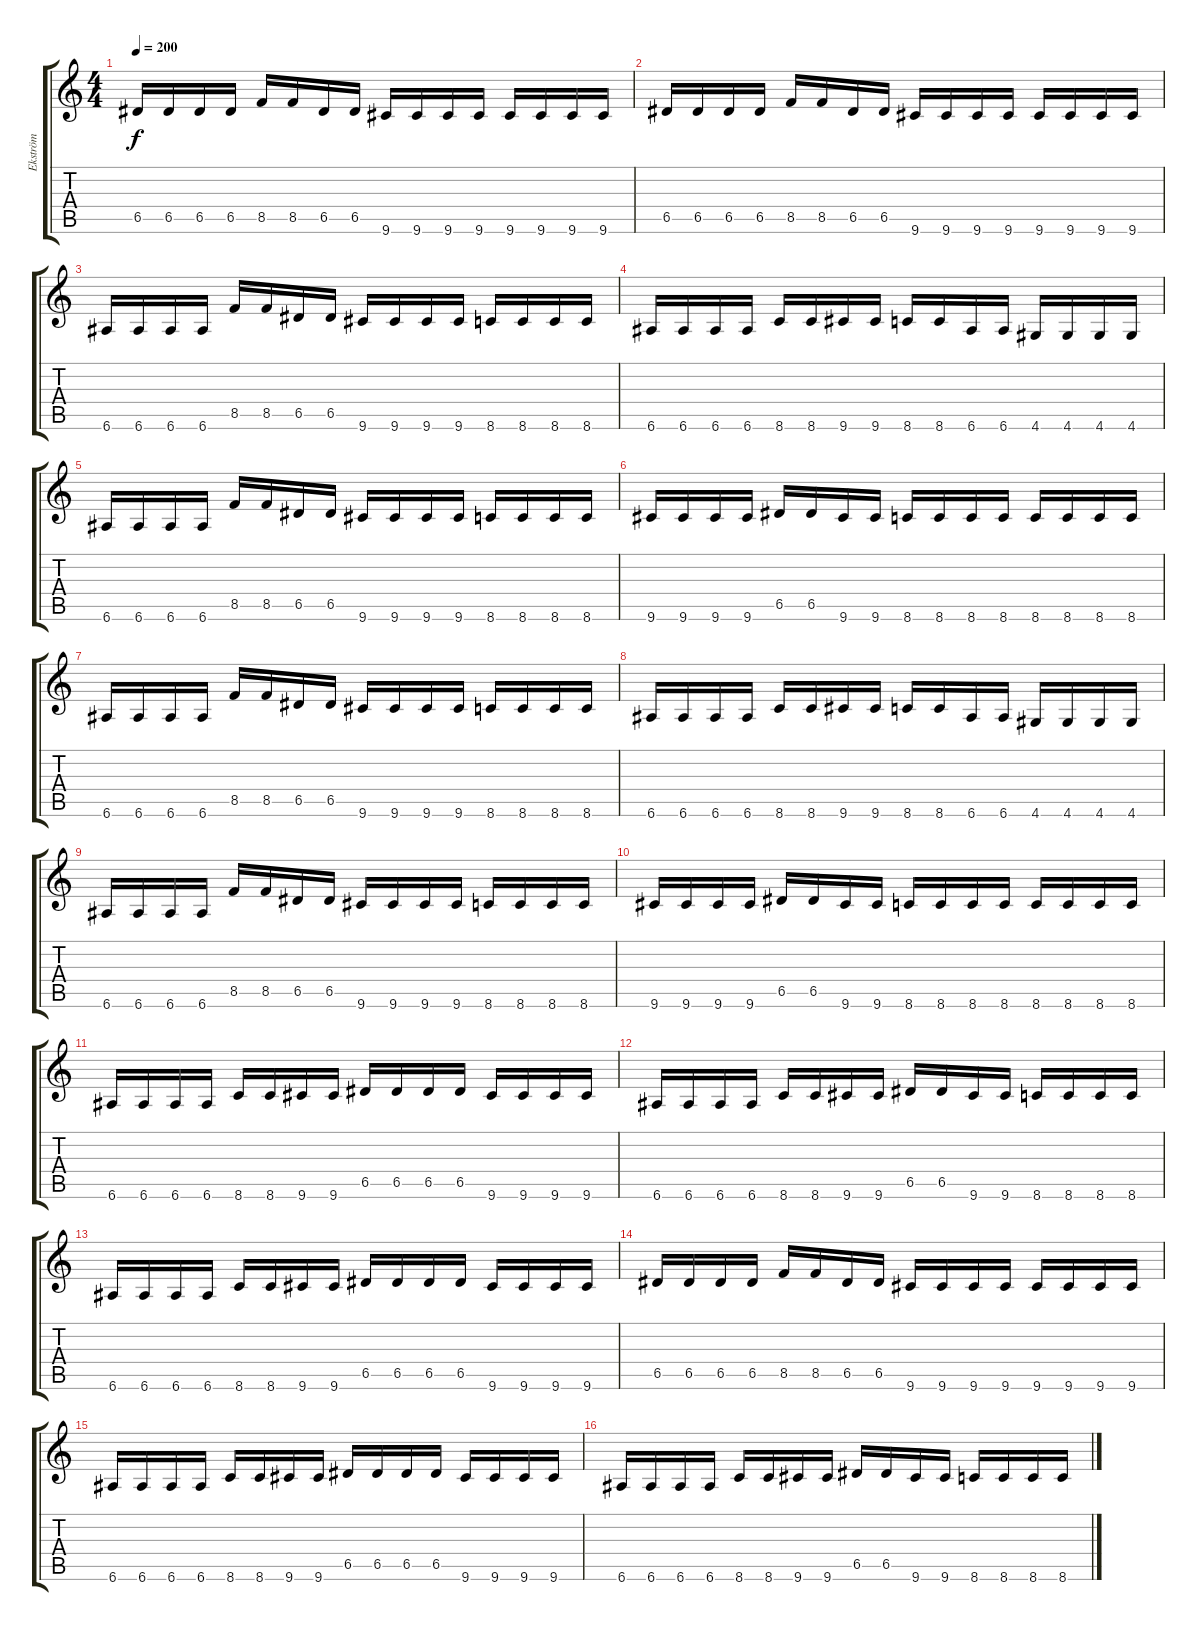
\track ("Ekström" "Ekström") {instrument distortionguitar}
\staff {score tabs}
\tuning (E4 B3 G3 D3 A2 E2) {hide}
\ts (4 4)
\tempo 200
\clef g2
\ks c
6.5.16{dy f} 6.5.16 6.5.16 6.5.16 8.5.16 8.5.16 6.5.16 6.5.16 9.6.16 9.6.16 9.6.16 9.6.16 9.6.16 9.6.16 9.6.16 9.6.16 |
6.5.16 6.5.16 6.5.16 6.5.16 8.5.16 8.5.16 6.5.16 6.5.16 9.6.16 9.6.16 9.6.16 9.6.16 9.6.16 9.6.16 9.6.16 9.6.16 |
6.6.16 6.6.16 6.6.16 6.6.16 8.5.16 8.5.16 6.5.16 6.5.16 9.6.16 9.6.16 9.6.16 9.6.16 8.6.16 8.6.16 8.6.16 8.6.16 |
6.6.16 6.6.16 6.6.16 6.6.16 8.6.16 8.6.16 9.6.16 9.6.16 8.6.16 8.6.16 6.6.16 6.6.16 4.6.16 4.6.16 4.6.16 4.6.16 |
6.6.16 6.6.16 6.6.16 6.6.16 8.5.16 8.5.16 6.5.16 6.5.16 9.6.16 9.6.16 9.6.16 9.6.16 8.6.16 8.6.16 8.6.16 8.6.16 |
9.6.16 9.6.16 9.6.16 9.6.16 6.5.16 6.5.16 9.6.16 9.6.16 8.6.16 8.6.16 8.6.16 8.6.16 8.6.16 8.6.16 8.6.16 8.6.16 |
6.6.16 6.6.16 6.6.16 6.6.16 8.5.16 8.5.16 6.5.16 6.5.16 9.6.16 9.6.16 9.6.16 9.6.16 8.6.16 8.6.16 8.6.16 8.6.16 |
6.6.16 6.6.16 6.6.16 6.6.16 8.6.16 8.6.16 9.6.16 9.6.16 8.6.16 8.6.16 6.6.16 6.6.16 4.6.16 4.6.16 4.6.16 4.6.16 |
6.6.16 6.6.16 6.6.16 6.6.16 8.5.16 8.5.16 6.5.16 6.5.16 9.6.16 9.6.16 9.6.16 9.6.16 8.6.16 8.6.16 8.6.16 8.6.16 |
9.6.16 9.6.16 9.6.16 9.6.16 6.5.16 6.5.16 9.6.16 9.6.16 8.6.16 8.6.16 8.6.16 8.6.16 8.6.16 8.6.16 8.6.16 8.6.16 |
6.6.16 6.6.16 6.6.16 6.6.16 8.6.16 8.6.16 9.6.16 9.6.16 6.5.16 6.5.16 6.5.16 6.5.16 9.6.16 9.6.16 9.6.16 9.6.16 |
6.6.16 6.6.16 6.6.16 6.6.16 8.6.16 8.6.16 9.6.16 9.6.16 6.5.16 6.5.16 9.6.16 9.6.16 8.6.16 8.6.16 8.6.16 8.6.16 |
6.6.16 6.6.16 6.6.16 6.6.16 8.6.16 8.6.16 9.6.16 9.6.16 6.5.16 6.5.16 6.5.16 6.5.16 9.6.16 9.6.16 9.6.16 9.6.16 |
6.5.16 6.5.16 6.5.16 6.5.16 8.5.16 8.5.16 6.5.16 6.5.16 9.6.16 9.6.16 9.6.16 9.6.16 9.6.16 9.6.16 9.6.16 9.6.16 |
6.6.16 6.6.16 6.6.16 6.6.16 8.6.16 8.6.16 9.6.16 9.6.16 6.5.16 6.5.16 6.5.16 6.5.16 9.6.16 9.6.16 9.6.16 9.6.16 |
6.6.16 6.6.16 6.6.16 6.6.16 8.6.16 8.6.16 9.6.16 9.6.16 6.5.16 6.5.16 9.6.16 9.6.16 8.6.16 8.6.16 8.6.16 8.6.16
